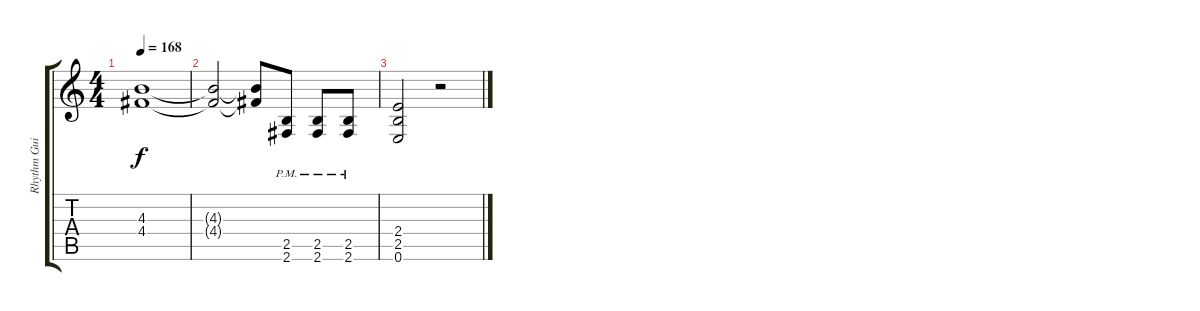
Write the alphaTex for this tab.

\track ("Rhythm Guitar II" "Rhythm Gui") {instrument overdrivenguitar}
\staff {score tabs}
\tuning (E4 B3 G3 D3 A2 E2) {hide}
\ts (4 4)
\tempo 168
\clef g2
\ks c
(4.3{t} 4.4{t}).1{dy f} |
(4.3{t} 4.4{t}).2 (4.3{t} 4.4{t}).8 (2.5{pm} 2.6{pm}).8 (2.5{pm} 2.6{pm}).8 (2.5{pm} 2.6{pm}).8 |
(2.4 2.5 0.6).2 r.2
